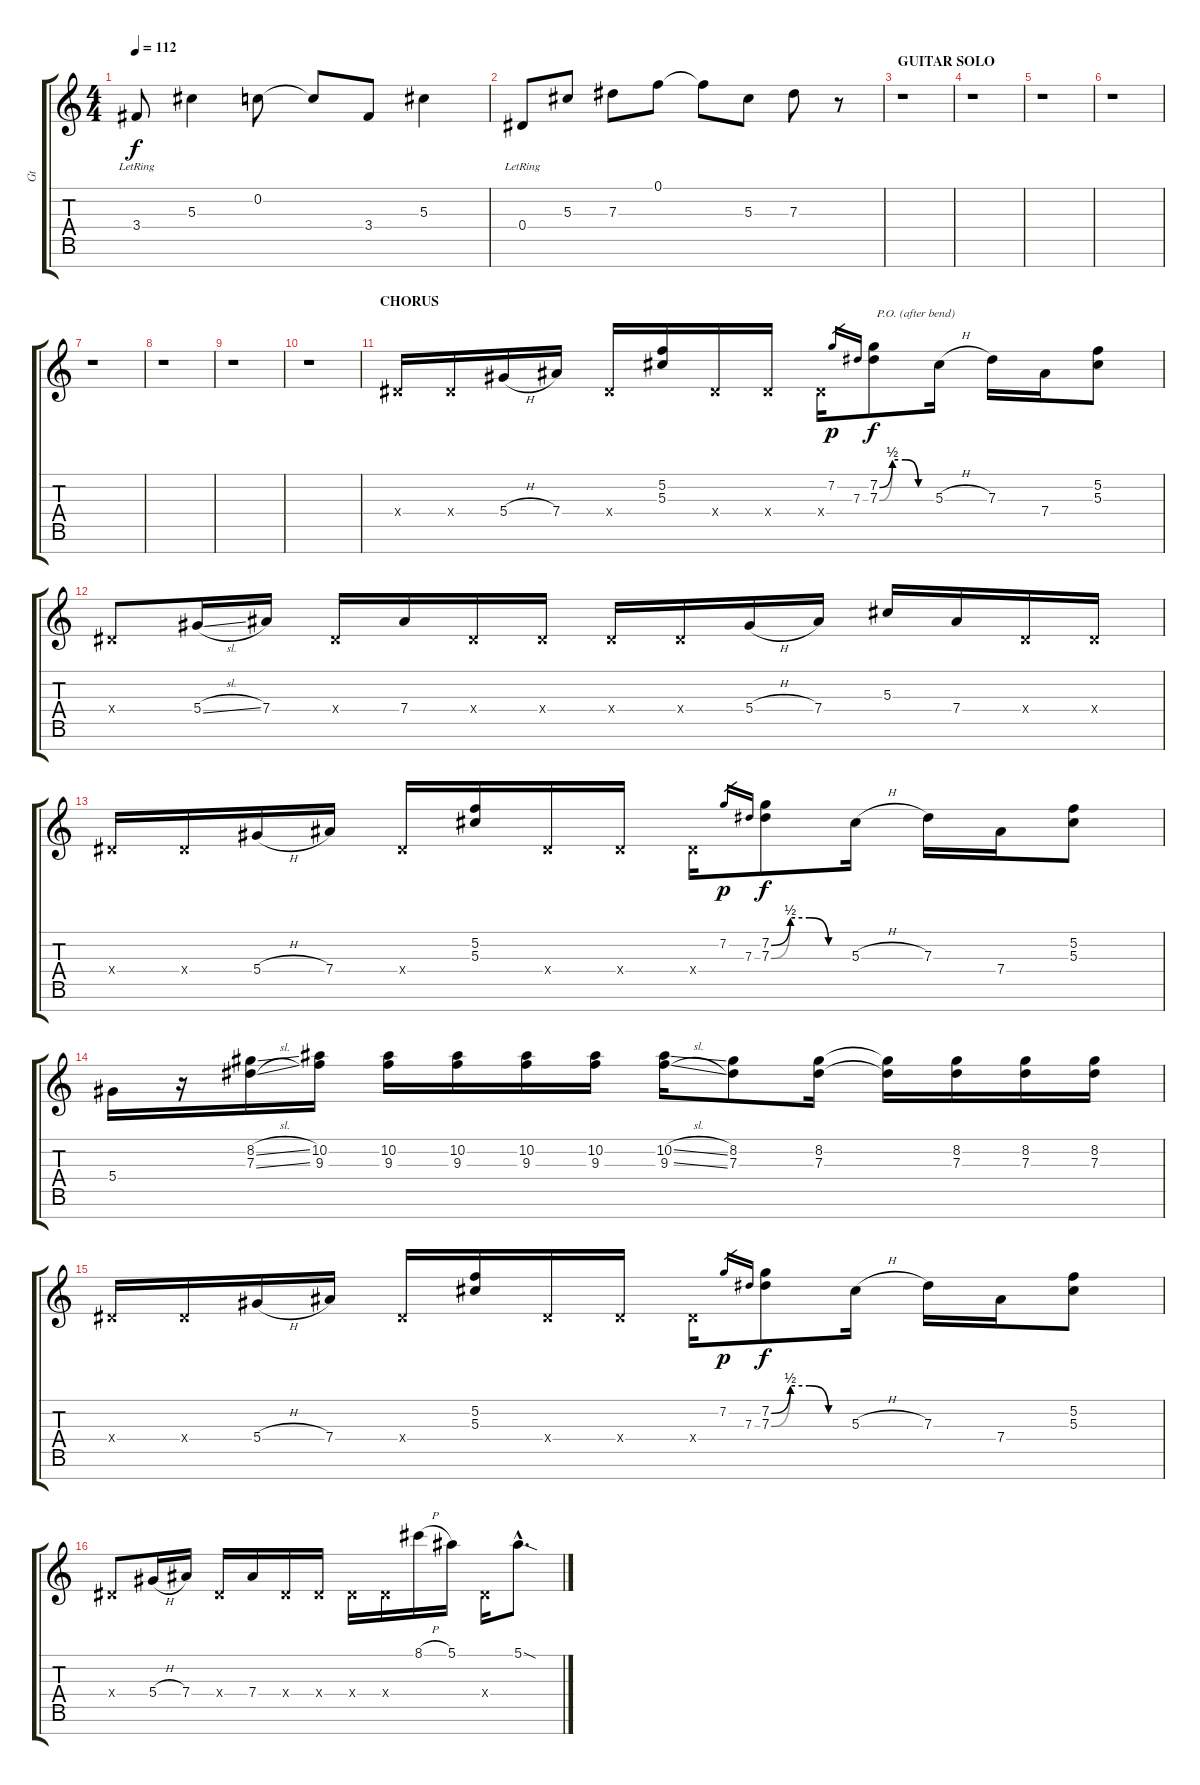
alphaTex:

\track ("Gt" "Gt") {instrument electricguitarjazz}
\staff {score tabs}
\tuning (F4 C4 Ab3 Eb3 Bb2 F2 C2) {hide}
\ts (4 4)
\tempo 112
\clef g2
\ks c
3.4{lr}.8{dy f} 5.3.4 0.2.8 0.2{t}.8 3.4.8 5.3.4 |
0.4{lr}.8 5.3.8 7.3.8 0.1.8 0.1{t}.8 5.3.8 7.3.8 r.8 |
\section ("" "GUITAR SOLO")
r.1 |
r.1 |
r.1 |
r.1 |
r.1 |
r.1 |
r.1 |
r.1 |
\section ("" "CHORUS")
0.4{x}.16{volume 15 instrument overdrivenguitar} 0.4{x}.16 5.4{h}.16 7.4.16 0.4{x}.16 (5.2 5.3).16 0.4{x}.16 0.4{x}.16 0.4{x}.16 7.2.16{gr dy p} 7.3.16{gr} (7.2{be (custom 0 0 15 2 30 2 45 0 60 0)} 7.3{be (custom 0 0 15 2 30 2 45 0 60 0)}).8{txt " P.O. (after bend)" dy f} 5.3{h}.16 7.3.16 7.4.16 (5.2 5.3).8 |
0.4{x}.8 5.4{sl}.16 7.4.16 0.4{x}.16 7.4.16 0.4{x}.16 0.4{x}.16 0.4{x}.16 0.4{x}.16 5.4{h}.16 7.4.16 5.3.16 7.4.16 0.4{x}.16 0.4{x}.16 |
0.4{x}.16 0.4{x}.16 5.4{h}.16 7.4.16 0.4{x}.16 (5.2 5.3).16 0.4{x}.16 0.4{x}.16 0.4{x}.16 7.2.16{gr dy p} 7.3.16{gr} (7.2{be (custom 0 0 15 2 30 2 45 0 60 0)} 7.3{be (custom 0 0 15 2 30 2 45 0 60 0)}).8{dy f} 5.3{h}.16 7.3.16 7.4.16 (5.2 5.3).8 |
5.4.16 r.16 (8.2{sl} 7.3{sl}).16 (10.2 9.3).16 (10.2 9.3).16 (10.2 9.3).16 (10.2 9.3).16 (10.2 9.3).16 (10.2{sl} 9.3{sl}).16 (8.2 7.3).8 (8.2 7.3).16 (8.2{t} 7.3{t}).16 (8.2 7.3).16 (8.2 7.3).16 (8.2 7.3).16 |
0.4{x}.16 0.4{x}.16 5.4{h}.16 7.4.16 0.4{x}.16 (5.2 5.3).16 0.4{x}.16 0.4{x}.16 0.4{x}.16 7.2.16{gr dy p} 7.3.16{gr} (7.2{be (custom 0 0 15 2 30 2 45 0 60 0)} 7.3{be (custom 0 0 15 2 30 2 45 0 60 0)}).8{dy f} 5.3{h}.16 7.3.16 7.4.16 (5.2 5.3).8 |
0.4{x}.8 5.4{h}.16 7.4.16 0.4{x}.16 7.4.16 0.4{x}.16 0.4{x}.16 0.4{x}.16 0.4{x}.16 8.1{h}.16 5.1.16 0.4{x}.16 5.1{sod hac}.8{d}
